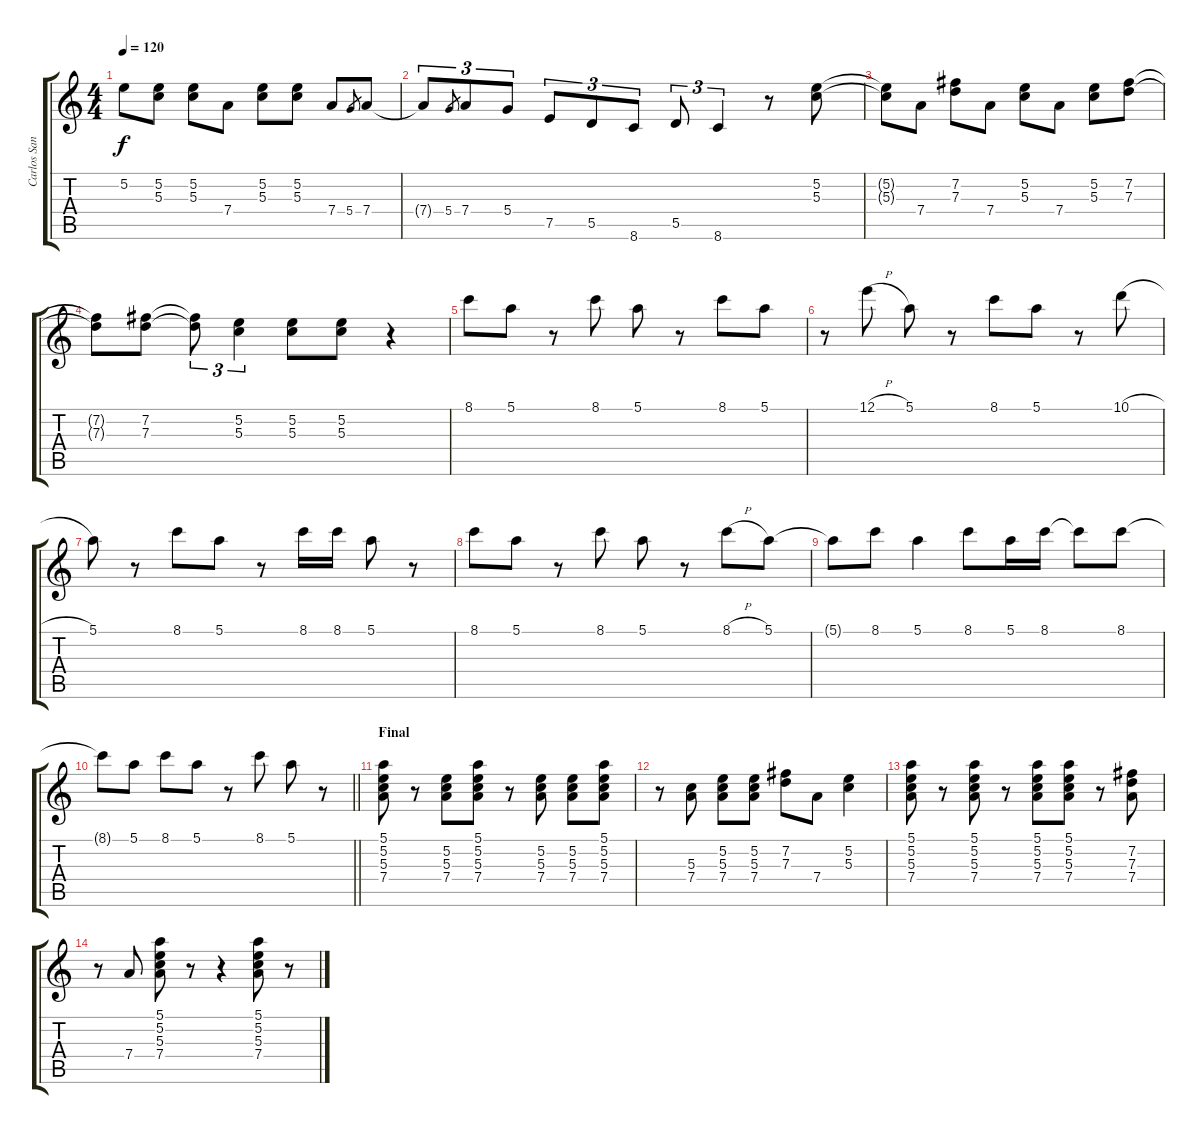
\track ("Carlos Santana" "Carlos San") {instrument distortionguitar}
\staff {score tabs}
\tuning (E4 B3 G3 D3 A2 E2) {hide}
\ts (4 4)
\tempo 120
\clef g2
\ks c
5.2{t}.8{dy f} (5.2 5.3).8 (5.2 5.3).8 7.4.8 (5.2 5.3).8 (5.2 5.3).8 7.4.8 5.4.8{gr} 7.4.8 |
7.4{t}.8{tu (3 2)} 5.4.8{gr} 7.4.8{tu (3 2)} 5.4.8{tu (3 2)} 7.5.8{tu (3 2)} 5.5.8{tu (3 2)} 8.6.8{tu (3 2)} 5.5.8{tu (3 2)} 8.6.4{tu (3 2)} r.8 (5.2 5.3).8 |
(5.2{t} 5.3{t}).8 7.4.8 (7.2 7.3).8 7.4.8 (5.2 5.3).8 7.4.8 (5.2 5.3).8 (7.2 7.3).8 |
(7.2{t} 7.3{t}).8 (7.2 7.3).8 (7.2{t} 7.3{t}).8{tu (3 2)} (5.2 5.3).4{tu (3 2)} (5.2 5.3).8 (5.2 5.3).8 r.4 |
8.1.8 5.1.8 r.8 8.1.8 5.1.8 r.8 8.1.8 5.1.8 |
r.8 12.1{h}.8 5.1.8 r.8 8.1.8 5.1.8 r.8 10.1{h}.8 |
5.1.8 r.8 8.1.8 5.1.8 r.8 8.1.16 8.1.16 5.1.8 r.8 |
8.1.8 5.1.8 r.8 8.1.8 5.1.8 r.8 8.1{h}.8 5.1.8 |
5.1{t}.8 8.1.8 5.1.4 8.1.8 5.1.16 8.1.16 8.1{t}.8 8.1.8 |
\barLineRight lightlight
8.1{t}.8 5.1.8 8.1.8 5.1.8 r.8 8.1.8 5.1.8 r.8 |
\section ("" "Final")
(5.1 5.2 5.3 7.4).8 r.8 (5.2 5.3 7.4).8 (5.1 5.2 5.3 7.4).8 r.8 (5.2 5.3 7.4).8 (5.2 5.3 7.4).8 (5.1 5.2 5.3 7.4).8 |
r.8 (5.3 7.4).8 (5.2 5.3 7.4).8 (5.2 5.3 7.4).8 (7.2 7.3).8 7.4.8 (5.2 5.3).4 |
(5.1 5.2 5.3 7.4).8 r.8 (5.1 5.2 5.3 7.4).8 r.8 (5.1 5.2 5.3 7.4).8 (5.1 5.2 5.3 7.4).8 r.8 (7.2 7.3 7.4).8 |
r.8 7.4.8 (5.1 5.2 5.3 7.4).8 r.8 r.4 (5.1 5.2 5.3 7.4).8 r.8
